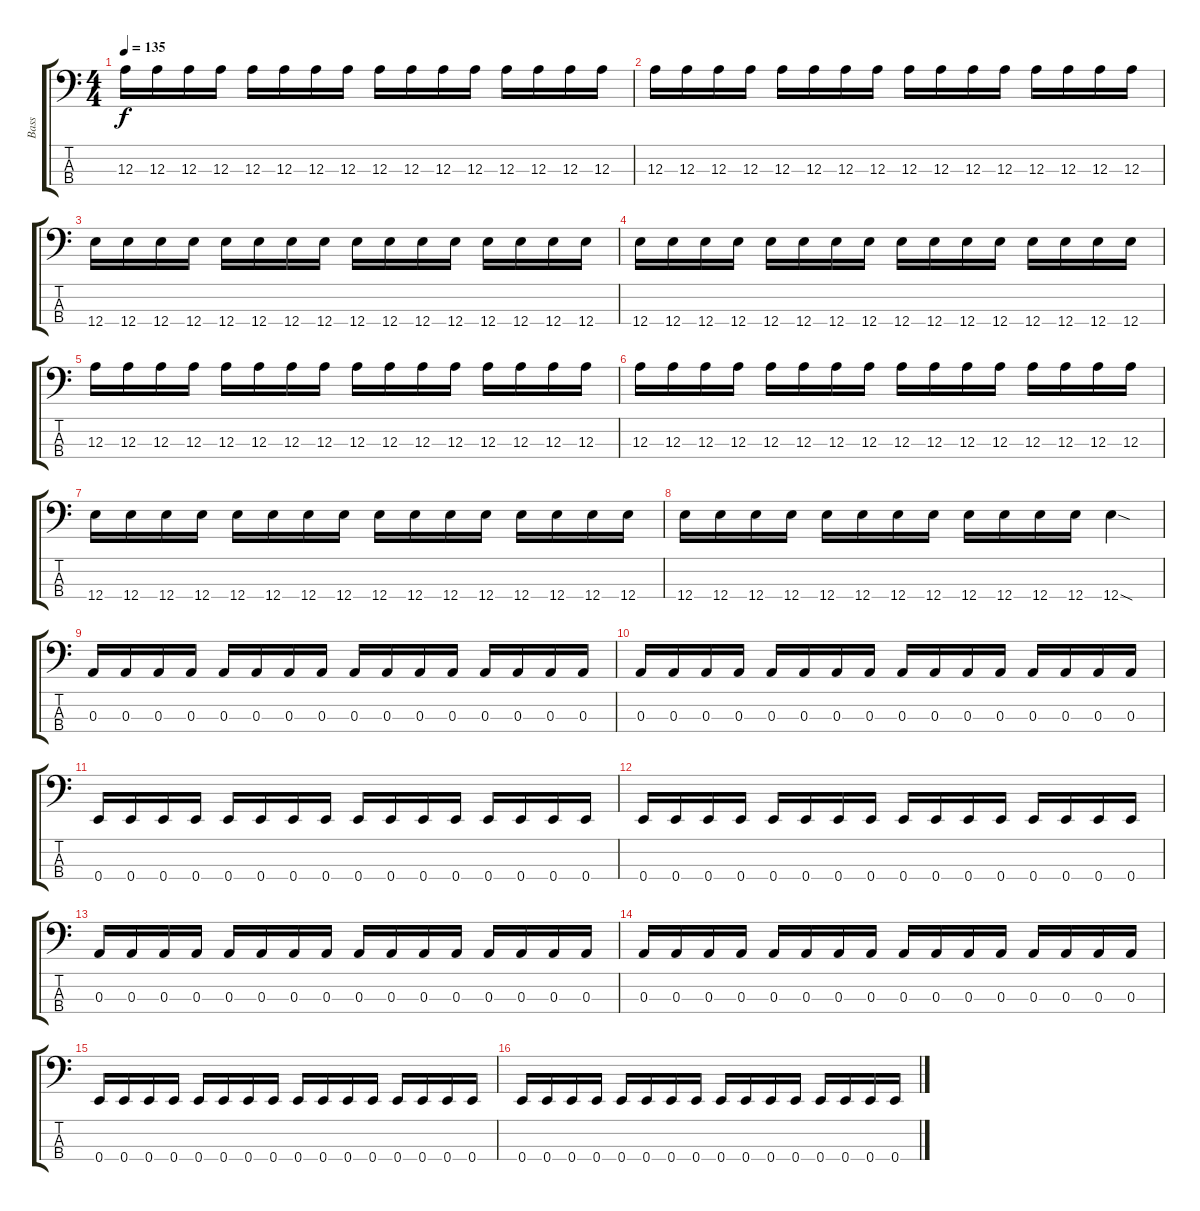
\track ("Bass" "Bass") {instrument electricbasspick}
\staff {score tabs}
\tuning (G2 D2 A1 E1) {hide}
\ts (4 4)
\tempo 135
\clef f4
\ks c
12.3.16{dy f} 12.3.16 12.3.16 12.3.16 12.3.16 12.3.16 12.3.16 12.3.16 12.3.16 12.3.16 12.3.16 12.3.16 12.3.16 12.3.16 12.3.16 12.3.16 |
12.3.16 12.3.16 12.3.16 12.3.16 12.3.16 12.3.16 12.3.16 12.3.16 12.3.16 12.3.16 12.3.16 12.3.16 12.3.16 12.3.16 12.3.16 12.3.16 |
12.4.16 12.4.16 12.4.16 12.4.16 12.4.16 12.4.16 12.4.16 12.4.16 12.4.16 12.4.16 12.4.16 12.4.16 12.4.16 12.4.16 12.4.16 12.4.16 |
12.4.16 12.4.16 12.4.16 12.4.16 12.4.16 12.4.16 12.4.16 12.4.16 12.4.16 12.4.16 12.4.16 12.4.16 12.4.16 12.4.16 12.4.16 12.4.16 |
12.3.16 12.3.16 12.3.16 12.3.16 12.3.16 12.3.16 12.3.16 12.3.16 12.3.16 12.3.16 12.3.16 12.3.16 12.3.16 12.3.16 12.3.16 12.3.16 |
12.3.16 12.3.16 12.3.16 12.3.16 12.3.16 12.3.16 12.3.16 12.3.16 12.3.16 12.3.16 12.3.16 12.3.16 12.3.16 12.3.16 12.3.16 12.3.16 |
12.4.16 12.4.16 12.4.16 12.4.16 12.4.16 12.4.16 12.4.16 12.4.16 12.4.16 12.4.16 12.4.16 12.4.16 12.4.16 12.4.16 12.4.16 12.4.16 |
12.4.16 12.4.16 12.4.16 12.4.16 12.4.16 12.4.16 12.4.16 12.4.16 12.4.16 12.4.16 12.4.16 12.4.16 12.4{sod}.4 |
0.3.16 0.3.16 0.3.16 0.3.16 0.3.16 0.3.16 0.3.16 0.3.16 0.3.16 0.3.16 0.3.16 0.3.16 0.3.16 0.3.16 0.3.16 0.3.16 |
0.3.16 0.3.16 0.3.16 0.3.16 0.3.16 0.3.16 0.3.16 0.3.16 0.3.16 0.3.16 0.3.16 0.3.16 0.3.16 0.3.16 0.3.16 0.3.16 |
0.4.16 0.4.16 0.4.16 0.4.16 0.4.16 0.4.16 0.4.16 0.4.16 0.4.16 0.4.16 0.4.16 0.4.16 0.4.16 0.4.16 0.4.16 0.4.16 |
0.4.16 0.4.16 0.4.16 0.4.16 0.4.16 0.4.16 0.4.16 0.4.16 0.4.16 0.4.16 0.4.16 0.4.16 0.4.16 0.4.16 0.4.16 0.4.16 |
0.3.16 0.3.16 0.3.16 0.3.16 0.3.16 0.3.16 0.3.16 0.3.16 0.3.16 0.3.16 0.3.16 0.3.16 0.3.16 0.3.16 0.3.16 0.3.16 |
0.3.16 0.3.16 0.3.16 0.3.16 0.3.16 0.3.16 0.3.16 0.3.16 0.3.16 0.3.16 0.3.16 0.3.16 0.3.16 0.3.16 0.3.16 0.3.16 |
0.4.16 0.4.16 0.4.16 0.4.16 0.4.16 0.4.16 0.4.16 0.4.16 0.4.16 0.4.16 0.4.16 0.4.16 0.4.16 0.4.16 0.4.16 0.4.16 |
0.4.16 0.4.16 0.4.16 0.4.16 0.4.16 0.4.16 0.4.16 0.4.16 0.4.16 0.4.16 0.4.16 0.4.16 0.4.16 0.4.16 0.4.16 0.4.16
